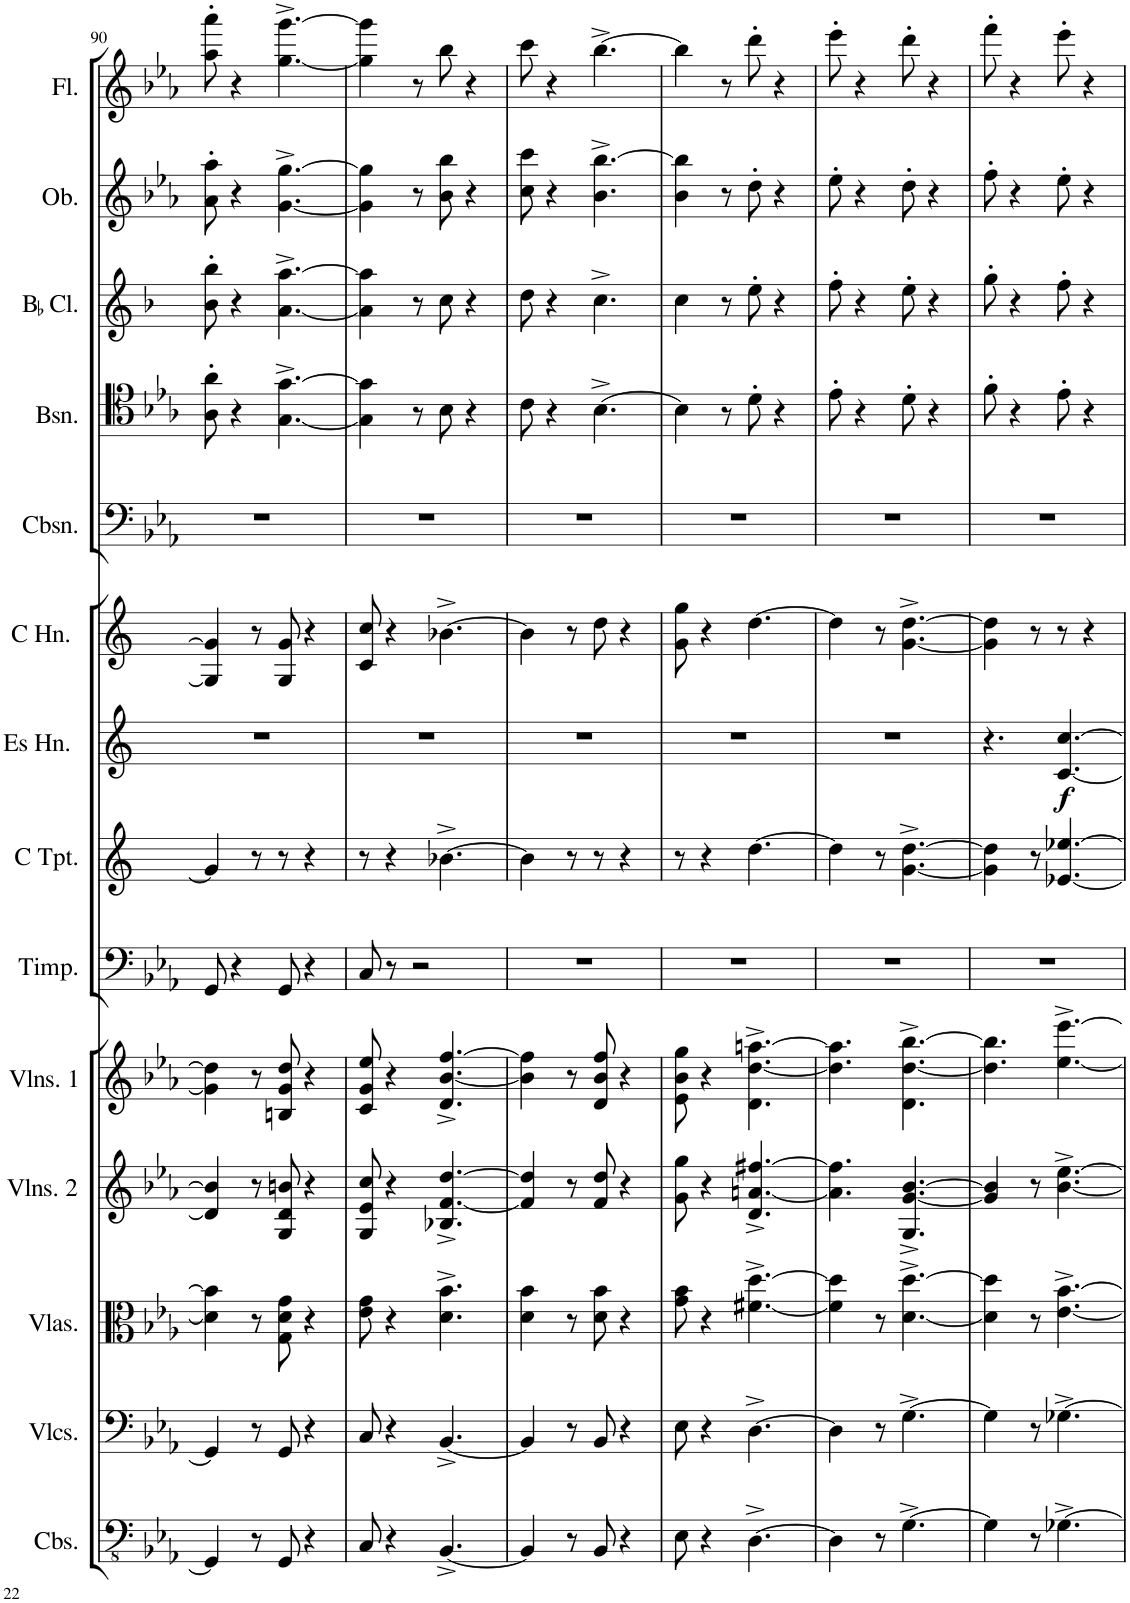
**kern	**kern	**kern	**kern	**kern	**kern	**kern	**kern	**dynam	**kern	**kern	**kern	**kern	**kern	**kern
*part14	*part13	*part12	*part11	*part10	*part9	*part8	*part7	*part7	*part6	*part5	*part4	*part3	*part2	*part1
*staff14	*staff13	*staff12	*staff11	*staff10	*staff9	*staff8	*staff7	*staff7	*staff6	*staff5	*staff4	*staff3	*staff2	*staff1
*I"Contrabasses	*I"Violoncellos	*I"Violas	*I"Violins 2	*I"Violins 1	*I"Timpani	*I"C Trumpet 1 2	*I"Es Horn 3 4	*	*I"C Horn 1 2	*I"Contrabassoon	*I"Bassoon 1 2	*I"BaccidentalFlat Clarinet 1 2	*I"Oboe 1 2	*I"Flute  1 2
*I'Cbs.	*I'Vlcs.	*I'Vlas.	*I'Vlns. 2	*I'Vlns. 1	*I'Timp.	*I'C Tpt.	*I'Es Hn.	*	*I'C Hn.	*I'Cbsn.	*I'Bsn.	*I'BaccidentalFlat Cl.	*I'Ob.	*I'Fl.
!!LO:PB:g=z
*clefFv4	*clefF4	*clefC3	*clefG2	*clefG2	*clefF4	*clefG2	*clefG2	*	*clefG2	*clefF4	*clefC4	*clefG2	*clefG2	*clefG2
*	*	*	*	*	*	*	*Trd5c9	*	*Trd4c7	*Trd7c12	*	*Trd1c2	*	*
*k[b-e-a-]	*k[b-e-a-]	*k[b-e-a-]	*k[b-e-a-]	*k[b-e-a-]	*k[b-e-a-]	*k[]	*k[]	*	*k[]	*k[b-e-a-]	*k[b-e-a-]	*k[b-]	*k[b-e-a-]	*k[b-e-a-]
*M6/8	*M9/8	*M9/8	*M9/8	*M9/8	*M6/8	*M6/8	*M6/8	*	*M6/8	*M6/8	*M9/8	*M9/8	*M9/8	*M9/8
=90	=90	=90	=90	=90	=90	=90	=90	=90	=90	=90	=90	=90	=90	=90
4GGG/]	4GG/]	4d\] 4b\]	4d/] 4b/]	4g\] 4dd\]	8GG/	4g/]	2.r	.	4G/] 4g/]	2.r	8A-\' 8a-\'	8b-\' 8bb-\'	8a-\' 8aa-\'	8aa-\' 8aaa-\'
.	.	.	.	.	4r	.	.	.	.	.	4r	4r	4r	4r
8r	8r	8r	8r	8r	.	8r	.	.	8r	.	.	.	.	.
8GGG/	8GG/	8G\ 8d\ 8g\	8G/ 8d/ 8bn/	8Bn/ 8g/ 8dd/	8GG/	8r	.	.	8G/ 8g/	.	[4.G\^ [4.g\^	[4.a\^ [4.aa\^	[4.g\^ [4.gg\^	[4.gg\^ [4.ggg\^
4r	4r	4r	4r	4r	4r	4r	.	.	4r	.	.	.	.	.
=91	=91	=91	=91	=91	=91	=91	=91	=91	=91	=91	=91	=91	=91	=91
8CC/	8C/	8e-\ 8g\	8G/ 8e-/ 8cc/	8c/ 8g/ 8ee-/	8C/	8r	2.r	.	8c/ 8cc/	2.r	4G\] 4g\]	4a\] 4aa\]	4g\] 4gg\]	4gg\] 4ggg\]
4r	4r	4r	4r	4r	8r	4r	.	.	4r	.	.	.	.	.
.	.	.	.	.	2r	.	.	.	.	.	8r	8r	8r	8r
[4.BBB-^/	[4.BB-^/	4.d\^ 4.b-\^	4.B-X/^ [4.f/^ [4.dd/^	4.d/^ [4.b-/^ [4.ff/^	.	[4.b-X^\	.	.	[4.b-X^\	.	8B-\	8cc\	8b-\ 8bb-\	8bb-\
.	.	.	.	.	.	.	.	.	.	.	4r	4r	4r	4r
=92	=92	=92	=92	=92	=92	=92	=92	=92	=92	=92	=92	=92	=92	=92
4BBB-/]	4BB-/]	4d\ 4b-\	4f/] 4dd/]	4b-\] 4ff\]	2.r	4b-\]	2.r	.	4b-\]	2.r	8c\	8dd\	8cc\ 8ccc\	8ccc\
.	.	.	.	.	.	.	.	.	.	.	4r	4r	4r	4r
8r	8r	8r	8r	8r	.	8r	.	.	8r	.	.	.	.	.
8BBB-/	8BB-/	8d\ 8b-\	8f/ 8dd/	8d/ 8b-/ 8ff/	.	8r	.	.	8dd\	.	[4.B-^\	4.cc^\	4.b-\^ [4.bb-\^	[4.bb-^\
4r	4r	4r	4r	4r	.	4r	.	.	4r	.	.	.	.	.
=93	=93	=93	=93	=93	=93	=93	=93	=93	=93	=93	=93	=93	=93	=93
8EE-\	8E-\	8g\ 8b-\	8g\ 8gg\	8e-\ 8b-\ 8gg\	2.r	8r	2.r	.	8g\ 8gg\	2.r	4B-\]	4cc\	4b-\ 4bb-\]	4bb-\]
4r	4r	4r	4r	4r	.	4r	.	.	4r	.	.	.	.	.
.	.	.	.	.	.	.	.	.	.	.	8r	8r	8r	8r
[4.DD^\	[4.D^\	[4.f#X\^ [4.dd\^	4.d/^ [4.an/^ [4.ff#X/^	4.d\^ [4.dd\^ [4.aan\^	.	[4.dd\	.	.	[4.dd\	.	8d'\	8ee'\	8dd'\	8ddd'\
.	.	.	.	.	.	.	.	.	.	.	4r	4r	4r	4r
=94	=94	=94	=94	=94	=94	=94	=94	=94	=94	=94	=94	=94	=94	=94
4DD\]	4D\]	4f#\] 4dd\]	4.a\] 4.ff#\]	4.dd\] 4.aa\]	2.r	4dd\]	2.r	.	4dd\]	2.r	8e-'\	8ff'\	8ee-'\	8eee-'\
.	.	.	.	.	.	.	.	.	.	.	4r	4r	4r	4r
8r	8r	8r	.	.	.	8r	.	.	8r	.	.	.	.	.
[4.GG^\	[4.G^\	[4.d\^ [4.dd\^	4.G/^ [4.g/^ [4.b-/^	4.d\^ [4.dd\^ [4.bb-\^	.	[4.g\^ [4.dd\^	.	.	[4.g\^ [4.dd\^	.	8d'\	8ee'\	8dd'\	8ddd'\
.	.	.	.	.	.	.	.	.	.	.	4r	4r	4r	4r
=95	=95	=95	=95	=95	=95	=95	=95	=95	=95	=95	=95	=95	=95	=95
4GG\]	4G\]	4d\] 4dd\]	4g/] 4b-/]	4.dd\] 4.bb-\]	2.r	4g\] 4dd\]	4.r	.	4g\] 4dd\]	2.r	8f'\	8gg'\	8ff'\	8fff'\
.	.	.	.	.	.	.	.	.	.	.	4r	4r	4r	4r
8r	8r	8r	8r	.	.	8r	.	.	8r	.	.	.	.	.
!	!	!	!	!	!	!	!	!LO:DY:b	!	!	!	!	!	!
[4.GG-X^\	[4.G-X^\	[4.e-\^ [4.b-\^	[4.b-\^ [4.ee-\^	[4.ee-\^ [4.eee-\^	.	[4.e-X/ [4.ee-X/	[4.c/ [4.cc/	f	8r	.	8e-'\	8ff'\	8ee-'\	8eee-'\
.	.	.	.	.	.	.	.	.	4r	.	4r	4r	4r	4r
=	=	=	=	=	=	=	=	=	=	=	=	=	=	=
*-	*-	*-	*-	*-	*-	*-	*-	*-	*-	*-	*-	*-	*-	*-
